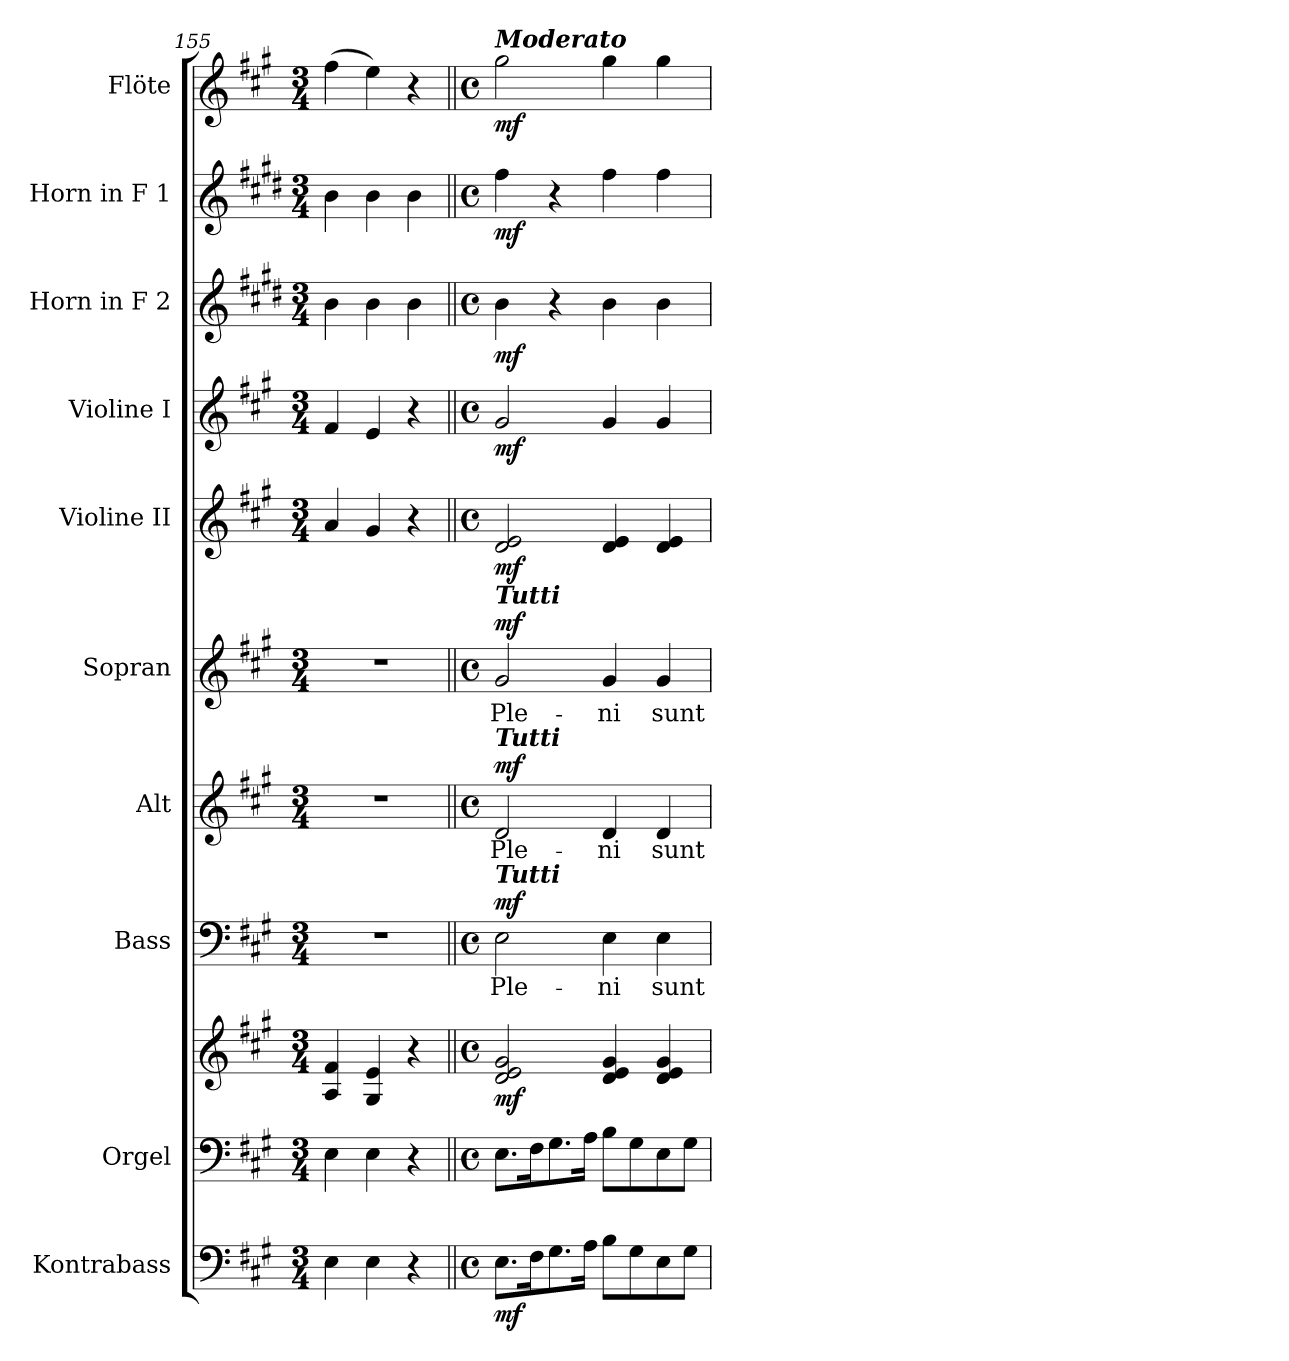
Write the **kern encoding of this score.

**kern	**dynam	**kern	**kern	**dynam	**kern	**text	**dynam	**kern	**text	**dynam	**kern	**text	**dynam	**kern	**dynam	**kern	**dynam	**kern	**dynam	**kern	**dynam	**kern	**dynam
*part10	*part10	*part9	*part9	*part9	*part8	*part8	*part8	*part7	*part7	*part7	*part6	*part6	*part6	*part5	*part5	*part4	*part4	*part3	*part3	*part2	*part2	*part1	*part1
*staff11	*staff11	*staff10	*staff9	*staff9/10	*staff8	*staff8	*staff8	*staff7	*staff7	*staff7	*staff6	*staff6	*staff6	*staff5	*staff5	*staff4	*staff4	*staff3	*staff3	*staff2	*staff2	*staff1	*staff1
*I"Kontrabass	*	*I"Orgel	*	*	*I"Bass	*	*	*I"Alt	*	*	*I"Sopran	*	*	*I"Violine II	*	*I"Violine I	*	*I"Horn in F 2	*	*I"Horn in F 1	*	*I"Flöte	*
*I'Kb.	*	*I'Org.	*	*	*I'B.	*	*	*I'A.	*	*	*I'S.	*	*	*I'Vl. II	*	*I'Vl. I	*	*	*	*	*	*I'Fl.	*
*clefF4	*	*clefF4	*clefG2	*	*clefF4	*	*	*clefG2	*	*	*clefG2	*	*	*clefG2	*	*clefG2	*	*clefG2	*	*clefG2	*	*clefG2	*
*ITrd7c12	*	*	*	*	*	*	*	*	*	*	*	*	*	*	*	*	*	*ITrd4c7	*	*ITrd4c7	*	*	*
*k[f#c#g#]	*	*k[f#c#g#]	*k[f#c#g#]	*	*k[f#c#g#]	*	*	*k[f#c#g#]	*	*	*k[f#c#g#]	*	*	*k[f#c#g#]	*	*k[f#c#g#]	*	*k[f#c#g#]	*	*k[f#c#g#]	*	*k[f#c#g#]	*
*A:	*	*A:	*A:	*	*A:	*	*	*A:	*	*	*A:	*	*	*A:	*	*A:	*	*A:	*	*A:	*	*A:	*
*M3/4	*	*M3/4	*M3/4	*	*M3/4	*	*	*M3/4	*	*	*M3/4	*	*	*M3/4	*	*M3/4	*	*M3/4	*	*M3/4	*	*M3/4	*
=155	=155	=155	=155	=155	=155	=155	=155	=155	=155	=155	=155	=155	=155	=155	=155	=155	=155	=155	=155	=155	=155	=155	=155
4EE\	.	4E\	4A/ 4f#/	.	2.r	.	.	2.r	.	.	2.r	.	.	4a/	.	4f#/	.	4e\	.	4e\	.	(>4ff#\	.
4EE\	.	4E\	4G#/ 4e/	.	.	.	.	.	.	.	.	.	.	4g#/	.	4e/	.	4e\	.	4e\	.	4ee\)	.
4r	.	4r	4r	.	.	.	.	.	.	.	.	.	.	4r	.	4r	.	4e\	.	4e\	.	4r	.
=156||	=156||	=156||	=156||	=156||	=156||	=156||	=156||	=156||	=156||	=156||	=156||	=156||	=156||	=156||	=156||	=156||	=156||	=156||	=156||	=156||	=156||	=156||	=156||
*M4/4	*	*M4/4	*M4/4	*	*M4/4	*	*	*M4/4	*	*	*M4/4	*	*	*M4/4	*	*M4/4	*	*M4/4	*	*M4/4	*	*M4/4	*
*met(c)	*	*met(c)	*met(c)	*	*met(c)	*	*	*met(c)	*	*	*met(c)	*	*	*met(c)	*	*met(c)	*	*met(c)	*	*met(c)	*	*met(c)	*
!	!	!	!	!	!	!	!	!	!	!	!	!	!	!	!	!	!	!	!	!	!	!LO:TX:a:Bi:t=Moderato	!
!	!	!	!	!	!	!	!	!	!	!	!LO:TX:a:Bi:t=Tutti	!	!	!	!	!	!	!	!	!	!	!	!
!	!	!	!	!	!	!	!	!LO:TX:a:Bi:t=Tutti	!	!	!	!	!	!	!	!	!	!	!	!	!	!	!
!	!	!	!	!	!LO:TX:a:Bi:t=Tutti	!	!	!	!	!	!	!	!	!	!	!	!	!	!	!	!	!	!
!	!LO:DY:b	!	!	!LO:DY:b	!	!LO:LY:b	!LO:DY:a	!	!LO:LY:b	!LO:DY:a	!	!LO:LY:b	!LO:DY:a	!	!LO:DY:b	!	!LO:DY:b	!	!LO:DY:b	!	!LO:DY:b	!	!LO:DY:b
8.EE\L	mf	8.E\L	2d/ 2e/ 2g#/	mf	2E\	Ple-	mf	2d/	Ple-	mf	2g#/	Ple-	mf	2d/ 2e/	mf	2g#/	mf	4e\	mf	4b\	mf	2gg#\	mf
16FF#\k	.	16F#\k	.	.	.	.	.	.	.	.	.	.	.	.	.	.	.	.	.	.	.	.	.
8.GG#\	.	8.G#\	.	.	.	.	.	.	.	.	.	.	.	.	.	.	.	4r	.	4r	.	.	.
16AA\Jk	.	16A\Jk	.	.	.	.	.	.	.	.	.	.	.	.	.	.	.	.	.	.	.	.	.
!	!	!	!	!	!	!LO:LY:b	!	!	!LO:LY:b	!	!	!LO:LY:b	!	!	!	!	!	!	!	!	!	!	!
8BB\L	.	8B\L	4d/ 4e/ 4g#/	.	4E\	-ni	.	4d/	-ni	.	4g#/	-ni	.	4d/ 4e/	.	4g#/	.	4e\	.	4b\	.	4gg#\	.
8GG#\	.	8G#\	.	.	.	.	.	.	.	.	.	.	.	.	.	.	.	.	.	.	.	.	.
!	!	!	!	!	!	!LO:LY:b	!	!	!LO:LY:b	!	!	!LO:LY:b	!	!	!	!	!	!	!	!	!	!	!
8EE\	.	8E\	4d/ 4e/ 4g#/	.	4E\	sunt	.	4d/	sunt	.	4g#/	sunt	.	4d/ 4e/	.	4g#/	.	4e\	.	4b\	.	4gg#\	.
8GG#\J	.	8G#\J	.	.	.	.	.	.	.	.	.	.	.	.	.	.	.	.	.	.	.	.	.
=	=	=	=	=	=	=	=	=	=	=	=	=	=	=	=	=	=	=	=	=	=	=	=
*-	*-	*-	*-	*-	*-	*-	*-	*-	*-	*-	*-	*-	*-	*-	*-	*-	*-	*-	*-	*-	*-	*-	*-
